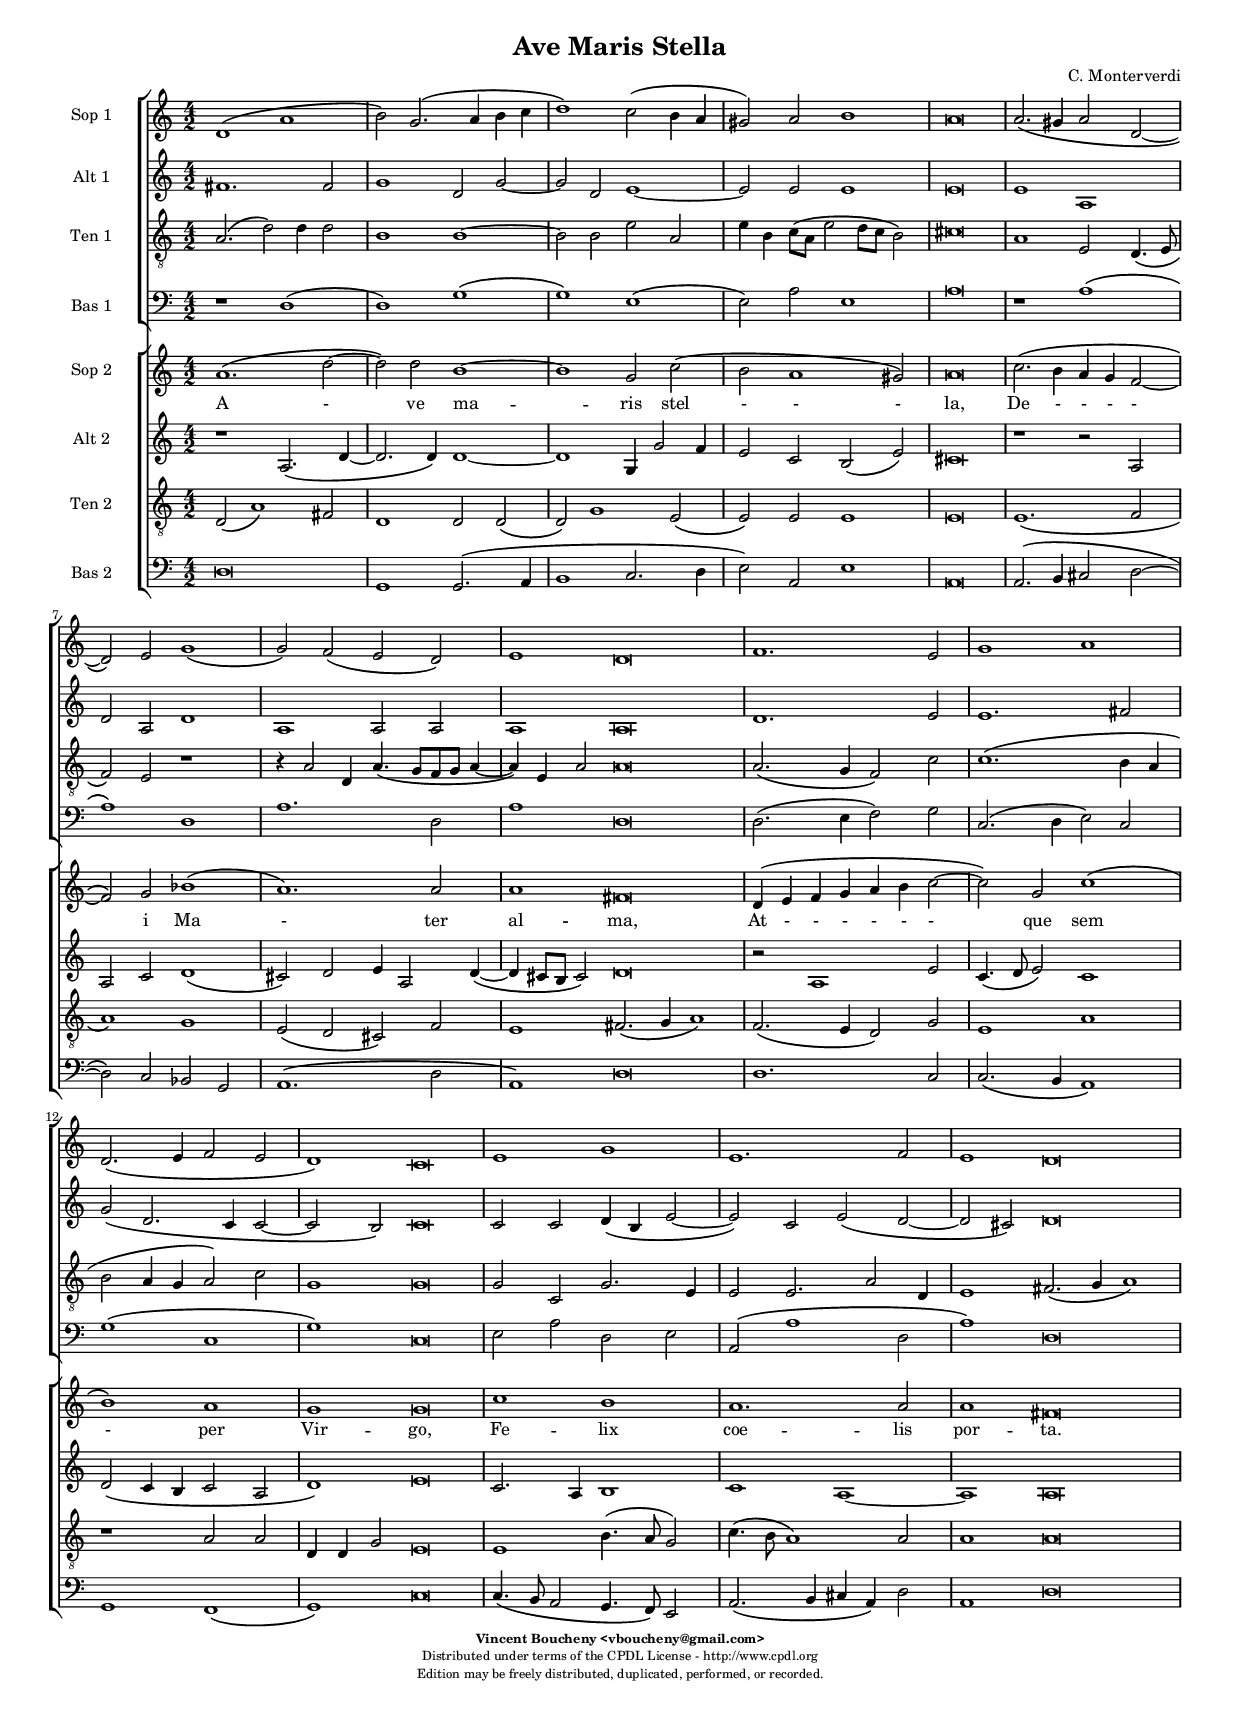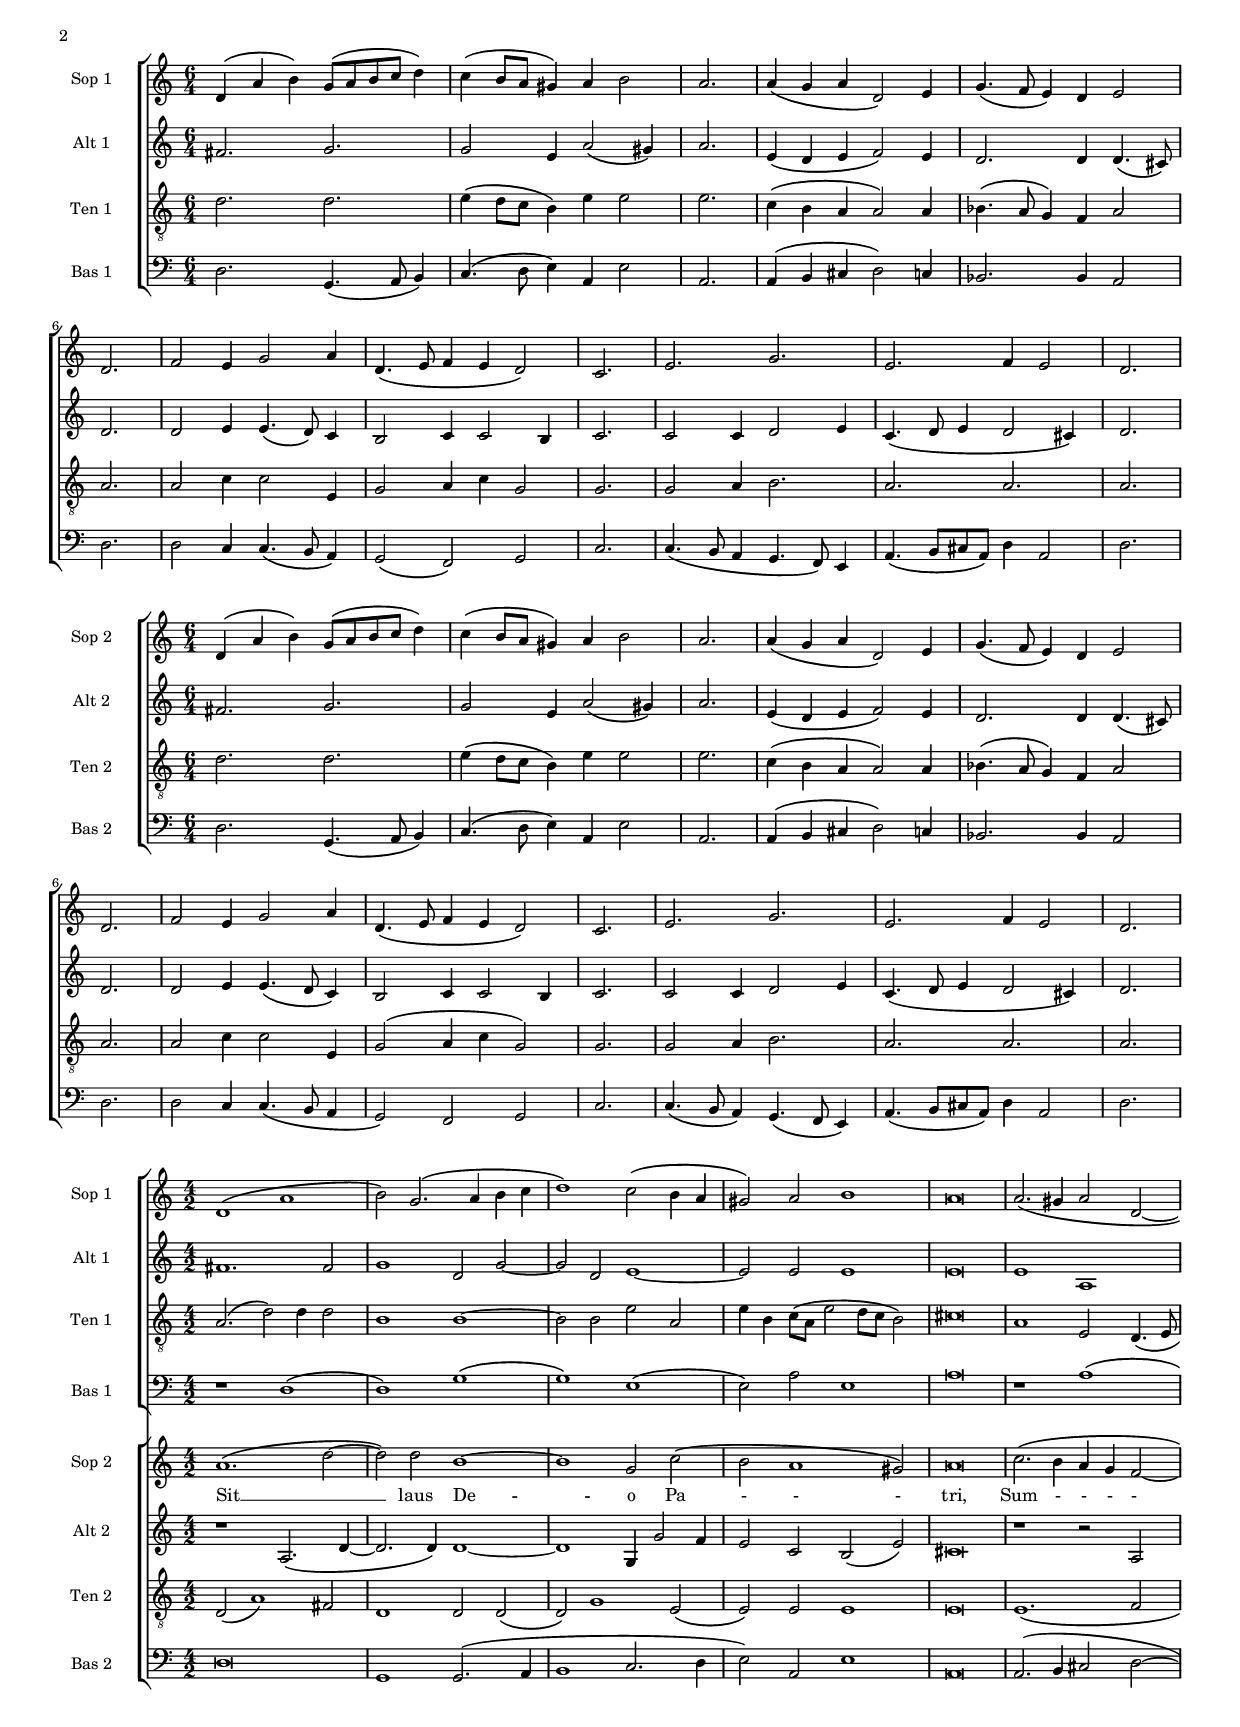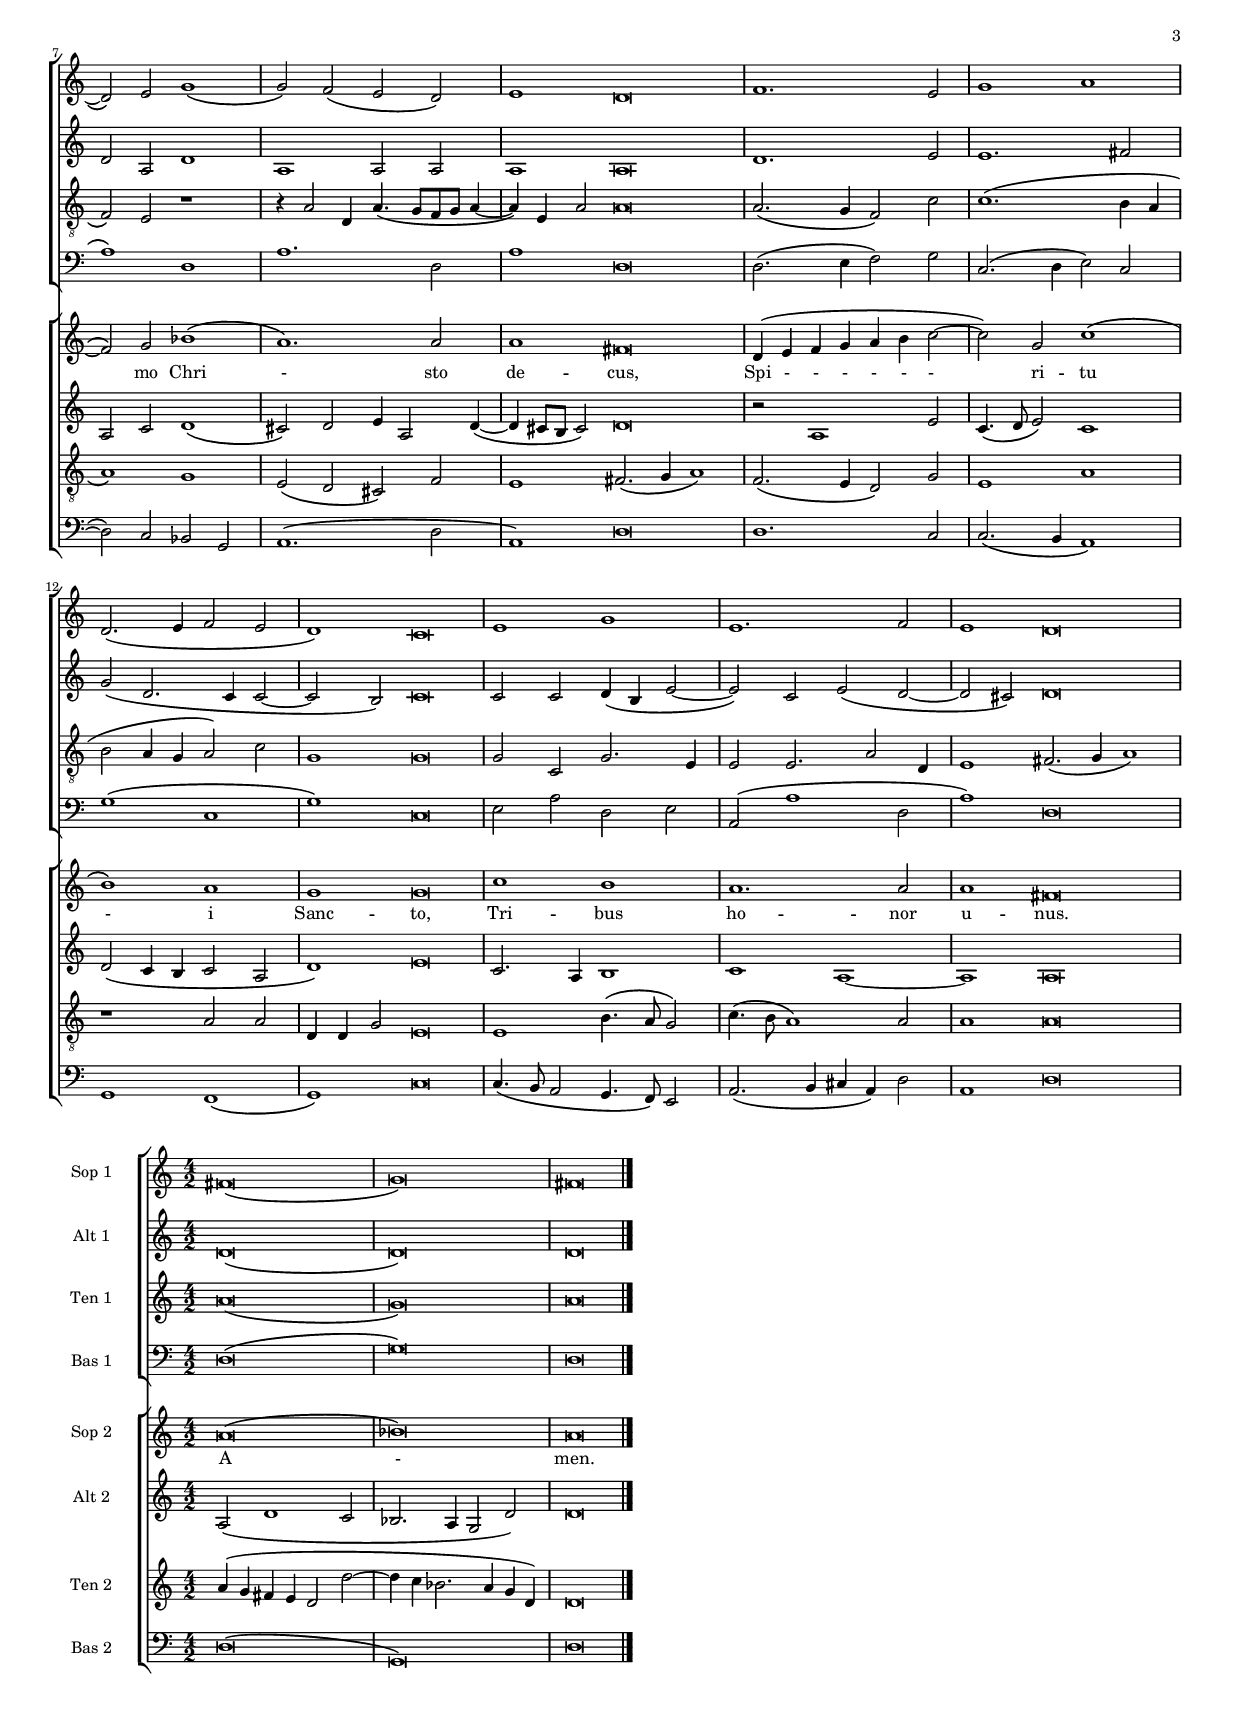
%
% Ave Maris Stella
% (C) CPDL - V0.1
%
#(set-global-staff-size 14)
\paper {
#(set-paper-size "a4")
top-margin = 5\mm
bottom-margin = 10\mm
after-title-space = 5\mm
before-title-space = 0\mm
head-separation = 0\mm
left-margin = 10\mm
right-margin = 10\mm
}
\version "2.10.33"
\header {
title = "Ave Maris Stella"
composer = "C. Monterverdi"
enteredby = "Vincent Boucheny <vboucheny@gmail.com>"
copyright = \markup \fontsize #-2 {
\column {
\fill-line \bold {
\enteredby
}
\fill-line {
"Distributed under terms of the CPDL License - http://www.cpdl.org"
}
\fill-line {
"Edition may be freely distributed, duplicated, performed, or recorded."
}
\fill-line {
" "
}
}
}
}

globalVoice = { \time 4/2 \autoBeamOff }

% SOPRANO

sopraaVoiceVerseA =  \new Voice = "sopraaVoiceVerseA" {
\relative c'' {
\clef treble
\globalVoice

d,1\( a'
b2\) g2.\( a4 b c
d1\) c2\( b4 a
gis2\) a b1
a\breve

a2.\( gis4 a2 d,~
d \) e g1\(
g2\) f\( e d\)

\override Staff.TimeSignature #'stencil = ##f
\time 6/2

e1 d\breve

\override Staff.TimeSignature #'stencil = ##f
\time 4/2

f1. e2
g1 a
d,2.\( e4 f2 e

\override Staff.TimeSignature #'stencil = ##f
\time 6/2

d1\) c\breve

\override Staff.TimeSignature #'stencil = ##f
\time 4/2

e1 g
e1. f2

\override Staff.TimeSignature #'stencil = ##f
\time 6/2

e1 d\breve
}
}

soprabVoiceVerseA =  \new Voice = "soprabVoiceVerseA" {
\relative c'' {
\clef treble
\globalVoice

a1.\( d2~
d\) d b1~
b g2 c2\(
b a1 gis2\)
a\breve

c2.\( b4 a g f2~
f\) g bes1\(
a1.\) a2

\override Staff.TimeSignature #'stencil = ##f
\time 6/2

a1 fis\breve

\override Staff.TimeSignature #'stencil = ##f
\time 4/2

d4\( e f g a b c2~
c\) g c1\(
b\) a

\override Staff.TimeSignature #'stencil = ##f
\time 6/2

g g\breve

\override Staff.TimeSignature #'stencil = ##f
\time 4/2

c1 b
a1. a2

\override Staff.TimeSignature #'stencil = ##f
\time 6/2

a1 fis\breve

}
}

sopraVoiceVerseB = \new Voice = "sopraVoiceVerseB" {
\relative c'' {
\clef treble
\globalVoice

\time 6/4

d,4\( a' b\) g8[\( a b c] d4\)
c\( b8[ a] gis4\) a b2

\override Staff.TimeSignature #'stencil = ##f
\time 3/4

a2.

\override Staff.TimeSignature #'stencil = ##f
\time 6/4

a4\( g a d,2\) e4
g4.\( f8 e4\) d e2

\override Staff.TimeSignature #'stencil = ##f
\time 3/4

d2.

\override Staff.TimeSignature #'stencil = ##f
\time 6/4

f2 e4 g2 a4
d,4.\( e8 f4 e d2\)

\override Staff.TimeSignature #'stencil = ##f
\time 3/4

c2.

\override Staff.TimeSignature #'stencil = ##f
\time 6/4

e2. g
e f4 e2

\override Staff.TimeSignature #'stencil = ##f
\time 3/4

d2.

}
}

sopraaVoiceFinale = \new Voice = "sopraaVoiceFinale" {
\relative c'' {
\clef treble
\globalVoice

fis,\breve\( g\) fis

\bar "|."
}
}

soprabVoiceFinale = \new Voice = "soprabVoiceFinale" {
\relative c'' {
\clef treble
\globalVoice

a\breve\( bes\) a

\bar "|."
}
}

% ALTO

altoaVoiceVerseA =  \new Voice = "altoaVoiceVerseA" {
\relative c'  {
\clef treble
\globalVoice

fis1. fis2
g1 d2 g2~
g d e1~
e2 e e1
e\breve

e1 a,
d2 a d1
a a2 a

\override Staff.TimeSignature #'stencil = ##f
\time 6/2

a1 a\breve

\override Staff.TimeSignature #'stencil = ##f
\time 4/2

d1. e2
e1. fis2
g\( d2. c4 c2~

\override Staff.TimeSignature #'stencil = ##f
\time 6/2

c2 b\) c\breve

\override Staff.TimeSignature #'stencil = ##f
\time 4/2

c2 c d4\( b e2~
e\) c e\( d~

\override Staff.TimeSignature #'stencil = ##f
\time 6/2

d cis\) d\breve
}
}

altobVoiceVerseA =  \new Voice = "altobVoiceVerseA" {
\relative c'' {
\clef treble
\globalVoice

r1 a,2.\( d4~
d2. d4\) d1~
d g,4 g'2 f4
e2 c b\( e\)
cis\breve

r1 r2 a
a c d1\(
cis2\) d e4 a,2 d4~\(

\override Staff.TimeSignature #'stencil = ##f
\time 6/2

d cis8[ b] cis2\) d\breve

\override Staff.TimeSignature #'stencil = ##f
\time 4/2

r2 a1 e'2
c4.\( d8 e2\) c1
d2\( c4 b c2 a

\override Staff.TimeSignature #'stencil = ##f
\time 6/2

d1\) e\breve

\override Staff.TimeSignature #'stencil = ##f
\time 4/2

c2. a4 b1
c1 a~

\override Staff.TimeSignature #'stencil = ##f
\time 6/2

a a\breve
}
}

altoVoiceVerseB = \new Voice = "altoVoiceVerseB" {
\relative c'' {
\clef treble
\globalVoice

\time 6/4

fis,2. g
g2 e4 a2\( gis4\)

\override Staff.TimeSignature #'stencil = ##f
\time 3/4

a2.

\override Staff.TimeSignature #'stencil = ##f
\time 6/4

e4\( d e f2\) e4
d2. d4 d4.\( cis8\)

\override Staff.TimeSignature #'stencil = ##f
\time 3/4

d2.

\override Staff.TimeSignature #'stencil = ##f
\time 6/4

d2 e4 e4.\( d8\) c4
b2 c4 c2 b4

\override Staff.TimeSignature #'stencil = ##f
\time 3/4

c2.

\override Staff.TimeSignature #'stencil = ##f
\time 6/4

c2 c4 d2 e4
c4.\( d8 e4 d2 cis4\)

\override Staff.TimeSignature #'stencil = ##f
\time 3/4

d2.
}
}

altoVoiceVerseC = \new Voice = "altoVoiceVerseC" {
\relative c'' {
\clef treble
\globalVoice

\time 6/4

fis,2. g
g2 e4 a2\( gis4\)

\override Staff.TimeSignature #'stencil = ##f
\time 3/4

a2.

\override Staff.TimeSignature #'stencil = ##f
\time 6/4

e4\( d e f2\) e4
d2. d4 d4.\( cis8\)

\override Staff.TimeSignature #'stencil = ##f
\time 3/4

d2.

\override Staff.TimeSignature #'stencil = ##f
\time 6/4

d2 e4 e4.\( d8 c4\)
b2 c4 c2 b4

\override Staff.TimeSignature #'stencil = ##f
\time 3/4

c2.

\override Staff.TimeSignature #'stencil = ##f
\time 6/4

c2 c4 d2 e4
c4.\( d8 e4 d2 cis4\)

\override Staff.TimeSignature #'stencil = ##f
\time 3/4

d2.
}
}

altoaVoiceFinale = \new Voice = "altoaVoiceFinale" {
\relative c'' {
\clef treble
\globalVoice

d,\breve\( d\) d

\bar "|."
}
}

altobVoiceFinale = \new Voice = "altobVoiceFinale" {
\relative c'' {
\clef treble
\globalVoice

a,2\( d1 c2
bes2. a4 g2 d'\)
d\breve

\bar "|."
}
}

% TENOR

tenoraVoiceVerseA =  \new Voice = "tenoraVoiceVerseA" {
\relative c' {
\clef "G_8"
\globalVoice

\time 6/4

a2.\( d2\) d4 d2
b1 b~
b2 b e a,
e'4 b c8\([ a] e'2 d8[ c] b2\)
cis\breve

a1 e2 d4.\( e8
f2\) e r1
r4 a2 d,4 a'4.\( g8[ f g] a4~

\override Staff.TimeSignature #'stencil = ##f
\time 6/2

a\) e a2 a\breve

\override Staff.TimeSignature #'stencil = ##f
\time 4/2

a2.\( g4 f2\) c'
c1.\( b4 a
b2 a4 g a2\) c

\override Staff.TimeSignature #'stencil = ##f
\time 6/2

g1 g\breve

\override Staff.TimeSignature #'stencil = ##f
\time 4/2

g2 c, g'2. e4
e2 e2. a2 d,4

\override Staff.TimeSignature #'stencil = ##f
\time 18/2

e1 fis2.\( g4 a1\)

}
}

tenorbVoiceVerseA =  \new Voice = "tenorbVoiceVerseA" {
\relative c' {
\clef "G_8"
\globalVoice

d,2\( a'1\) fis2
d1 d2 d\(
d\) g1 e2\(
e\) e e1
e\breve

e1.\( f2
a1\) g
e2\( d cis\) f

\override Staff.TimeSignature #'stencil = ##f
\time 6/2

e1 fis2.\( g4 a1\)

\override Staff.TimeSignature #'stencil = ##f
\time 4/2

f2.\( e4 d2\) g
e1 a
r a2 a

\override Staff.TimeSignature #'stencil = ##f
\time 6/4

d,4 d g2 e\breve

\override Staff.TimeSignature #'stencil = ##f
\time 4/2

e1 b'4.\( a8 g2\)
c4.\( b8 a1\) a2

\override Staff.TimeSignature #'stencil = ##f
\time 6/2

a1 a\breve

\time 6/4
}
}

tenorVoiceVerseB = \new Voice = "tenorVoiceVerseB" {
\relative c' {
\clef "G_8"
\globalVoice

\time 6/4

d2. d
e4\( d8[ c] b4\) e e2

\override Staff.TimeSignature #'stencil = ##f
\time 3/4

e2.

\override Staff.TimeSignature #'stencil = ##f
\time 6/4

c4\( b a a2\) a4
bes4.\( a8 g4\) f a2

\override Staff.TimeSignature #'stencil = ##f
\time 3/4

a2.

\override Staff.TimeSignature #'stencil = ##f
\time 6/4

a2 c4 c2 e,4
g2 a4 c g2

\override Staff.TimeSignature #'stencil = ##f
\time 3/4

g2.

\override Staff.TimeSignature #'stencil = ##f
\time 6/4

g2 a4 b2.
a a

\override Staff.TimeSignature #'stencil = ##f
\time 3/4

a
}
}

tenorVoiceVerseC = \new Voice = "tenorVoiceVerseC" {
\relative c' {
\clef "G_8"
\globalVoice

\time 6/4

d2. d
e4\( d8[ c] b4\) e e2

\override Staff.TimeSignature #'stencil = ##f
\time 3/4

e2.

\override Staff.TimeSignature #'stencil = ##f
\time 6/4

c4\( b a a2\) a4
bes4.\( a8 g4\) f a2

\override Staff.TimeSignature #'stencil = ##f
\time 3/4

a2.

\override Staff.TimeSignature #'stencil = ##f
\time 6/4

a2 c4 c2 e,4
g2\( a4 c g2\)

\override Staff.TimeSignature #'stencil = ##f
\time 3/4

g2.

\override Staff.TimeSignature #'stencil = ##f
\time 6/4

g2 a4 b2.
a a

\override Staff.TimeSignature #'stencil = ##f
\time 3/4

a
}
}

tenoraVoiceFinale = \new Voice = "tenoraVoiceFinale" {
\relative c' {
\clef treble
\globalVoice

a'\breve\( g\) a

\bar "|."
}
}

tenorbVoiceFinale = \new Voice = "tenorbVoiceFinale" {
\relative c' {
\clef treble
\globalVoice

a'4\(g fis e d2 d'~
d4 c bes2. a4 g d\)
d\breve

\bar "|."
}
}

% BASS

bassaVoiceVerseA =  \new Voice = "bassaVoiceVerseA" {
\relative c {
\clef "bass"
\globalVoice

r1 d\(
d\) g\(
g\) e\(
e2\) a e1
a\breve

r1 a\(
a\) d,
a'1. d,2

\override Staff.TimeSignature #'stencil = ##f
\time 6/2

a'1 d,\breve

\override Staff.TimeSignature #'stencil = ##f
\time 4/2

d2.\( e4 f2\) g
c,2.\( d4 e2\) c
g'1\( c,

\override Staff.TimeSignature #'stencil = ##f
\time 6/2

g'\) c,\breve

\override Staff.TimeSignature #'stencil = ##f
\time 4/2

e2 a d, e
a,\( a'1 d,2

\override Staff.TimeSignature #'stencil = ##f
\time 6/2

a'1\) d,\breve

\time 6/4

}
}

bassbVoiceVerseA =  \new Voice = "bassbVoiceVerseA" {
\relative c {
\clef "bass"
\globalVoice

d\breve
g,1 g2.\( a4
b1 c2. d4
e2\) a,2 e'1
a,\breve

a2.\( b4 cis2 d2~
d\) c bes g
a1.\( d2

\override Staff.TimeSignature #'stencil = ##f
\time 6/2

a1\) d\breve

\override Staff.TimeSignature #'stencil = ##f
\time 4/2

d1. c2
c2.\( b4 a1\)
g f\(

\override Staff.TimeSignature #'stencil = ##f
\time 6/2

g\) c\breve

\override Staff.TimeSignature #'stencil = ##f
\time 4/2

c4.\( b8 a2 g4. f8\) e2
a2.\( b4 cis a\) d2

\override Staff.TimeSignature #'stencil = ##f
\time 6/2

a1 d\breve

\time 6/4
}
}

bassVoiceVerseB = \new Voice = "bassVoiceVerseB" {
\relative c' {
\clef "bass"
\globalVoice

\time 6/4

d,2. g,4.\( a8 b4\)
c4.\( d8 e4\) a, e'2

\override Staff.TimeSignature #'stencil = ##f
\time 3/4

a,2.

\override Staff.TimeSignature #'stencil = ##f
\time 6/4

a4\( b cis d2\) c4
bes2. bes4 a2

\override Staff.TimeSignature #'stencil = ##f
\time 3/4

d2.

\override Staff.TimeSignature #'stencil = ##f
\time 6/4

d2 c4 c4.\( b8 a4\)
g2\( f\) g

\override Staff.TimeSignature #'stencil = ##f
\time 3/4

c2.

\override Staff.TimeSignature #'stencil = ##f
\time 6/4

c4.\( b8 a4 g4. f8\) e4
a4.\( b8[ cis a]\) d4 a2

\override Staff.TimeSignature #'stencil = ##f
\time 3/4

d2.

}
}

bassVoiceVerseC = \new Voice = "bassVoiceVerseC" {
\relative c' {
\clef "bass"
\globalVoice

\time 6/4

d,2. g,4.\( a8 b4\)
c4.\( d8 e4\) a, e'2

\override Staff.TimeSignature #'stencil = ##f
\time 3/4

a,2.

\override Staff.TimeSignature #'stencil = ##f
\time 6/4

a4\( b cis d2\) c4
bes2. bes4 a2

\override Staff.TimeSignature #'stencil = ##f
\time 3/4

d2.

\override Staff.TimeSignature #'stencil = ##f
\time 6/4

d2 c4 c4.\( b8 a4
g2\) f g

\override Staff.TimeSignature #'stencil = ##f
\time 3/4

c2.

\override Staff.TimeSignature #'stencil = ##f
\time 6/4

c4.\( b8 a4\) g4.\( f8 e4\)
a4.\( b8[ cis a]\) d4 a2

\override Staff.TimeSignature #'stencil = ##f
\time 3/4

d2.
}
}

bassaVoiceFinale = \new Voice = "bassaVoiceFinale" {
\relative c' {
\clef "bass"
\globalVoice

d,\breve\( g\) d

\bar "|."
}
}

bassbVoiceFinale = \new Voice = "bassbVoiceFinale" {
\relative c' {
\clef "bass"
\globalVoice

d,\breve\( g,\) d'

\bar "|."
}
}

%
% STAFFS
%

% VERSE 1

sopraaStaffVerseA = \new Staff = "sopraaStaffVerseA" {
\set Staff.midiInstrument = #"recorder"
\set Staff.instrumentName = #"Sop 1"
<<
\sopraaVoiceVerseA
>>
}

soprabStaffVerseA = \new Staff = "soprabStaffVerseA" {
\set Staff.midiInstrument = #"acoustic grand"
\set Staff.instrumentName = #"Sop 2"
<<
\soprabVoiceVerseA
>>
}

altoaStaffVerseA = \new Staff = "altoaStaffVerseA" {
\set Staff.midiInstrument = #"recorder"
\set Staff.instrumentName = #"Alt 1"
<<
\altoaVoiceVerseA
>>
}

altobStaffVerseA = \new Staff = "altobStaffVerseA" {
\set Staff.midiInstrument = #"recorder"
\set Staff.instrumentName = #"Alt 2"
<<
\altobVoiceVerseA
>>
}

tenoraStaffVerseA = \new Staff = "tenoraStaffVerseA" {
\set Staff.midiInstrument = #"recorder"
\set Staff.instrumentName = #"Ten 1"
<<
\tenoraVoiceVerseA
>>
}

tenorbStaffVerseA = \new Staff = "tenorbStaffVerseA" {
\set Staff.midiInstrument = #"recorder"
\set Staff.instrumentName = #"Ten 2"
<<
\tenorbVoiceVerseA
>>
}

bassaStaffVerseA = \new Staff = "bassaStaffVerseA" {
\set Staff.midiInstrument = #"recorder"
\set Staff.instrumentName = #"Bas 1"
<<
\bassaVoiceVerseA
>>
}

bassbStaffVerseA = \new Staff = "bassbStaffVerseA" {
\set Staff.midiInstrument = #"recorder"
\set Staff.instrumentName = #"Bas 2"
<<
\bassbVoiceVerseA
>>
}

% VERSE 2

sopraStaffVerseB = \new Staff = "sopraStaffVerseB" {
\set Staff.midiInstrument = #"recorder"
\set Staff.instrumentName = #"Sop 1"
<<
\sopraVoiceVerseB
>>
}

altoStaffVerseB = \new Staff = "altoStaffVerseB" {
\set Staff.midiInstrument = #"recorder"
\set Staff.instrumentName = #"Alt 1"
<<
\altoVoiceVerseB
>>
}

tenorStaffVerseB = \new Staff = "tenorStaffVerseB" {
\set Staff.midiInstrument = #"recorder"
\set Staff.instrumentName = #"Ten 1"
<<
\tenorVoiceVerseB
>>
}

bassStaffVerseB = \new Staff = "bassStaffVerseB" {
\set Staff.midiInstrument = #"recorder"
\set Staff.instrumentName = #"Bas 1"
<<
\bassVoiceVerseB
>>
}

% VERSE 3

sopraStaffVerseC = \new Staff = "sopraStaffVerseC" {
\set Staff.midiInstrument = #"recorder"
\set Staff.instrumentName = #"Sop 2"
<<
\sopraVoiceVerseB
>>
}

altoStaffVerseC = \new Staff = "altoStaffVerseC" {
\set Staff.midiInstrument = #"recorder"
\set Staff.instrumentName = #"Alt 2"
<<
\altoVoiceVerseC
>>
}

tenorStaffVerseC = \new Staff = "tenorStaffVerseC" {
\set Staff.midiInstrument = #"recorder"
\set Staff.instrumentName = #"Ten 2"
<<
\tenorVoiceVerseC
>>
}

bassStaffVerseC = \new Staff = "bassStaffVerseC" {
\set Staff.midiInstrument = #"recorder"
\set Staff.instrumentName = #"Bas 2"
<<
\bassVoiceVerseC
>>
}

% VERSE 4

sopraaStaffVerseD = \new Staff = "sopraaStaffVerseD" {
\set Staff.midiInstrument = #"recorder"
\set Staff.instrumentName = #"Sop 1"
<<
\sopraaVoiceVerseA
>>
}

soprabStaffVerseD = \new Staff = "soprabStaffVerseD" {
\set Staff.midiInstrument = #"acoustic grand"
\set Staff.instrumentName = #"Sop 2"
<<
\soprabVoiceVerseA
>>
}

altoaStaffVerseD = \new Staff = "altoaStaffVerseD" {
\set Staff.midiInstrument = #"recorder"
\set Staff.instrumentName = #"Alt 1"
<<
\altoaVoiceVerseA
>>
}

altobStaffVerseD = \new Staff = "altobStaffVerseD" {
\set Staff.midiInstrument = #"recorder"
\set Staff.instrumentName = #"Alt 2"
<<
\altobVoiceVerseA
>>
}

tenoraStaffVerseD = \new Staff = "tenoraStaffVerseD" {
\set Staff.midiInstrument = #"recorder"
\set Staff.instrumentName = #"Ten 1"
<<
\tenoraVoiceVerseA
>>
}

tenorbStaffVerseD = \new Staff = "tenorbStaffVerseD" {
\set Staff.midiInstrument = #"recorder"
\set Staff.instrumentName = #"Ten 2"
<<
\tenorbVoiceVerseA
>>
}

bassaStaffVerseD = \new Staff = "bassaStaffVerseD" {
\set Staff.midiInstrument = #"recorder"
\set Staff.instrumentName = #"Bas 1"
<<
\bassaVoiceVerseA
>>
}

bassbStaffVerseD = \new Staff = "bassbStaffVerseD" {
\set Staff.midiInstrument = #"recorder"
\set Staff.instrumentName = #"Bas 2"
<<
\bassbVoiceVerseA
>>
}

% Finale

sopraaStaffFinale = \new Staff = "sopraaStaffFinale" {
\set Staff.midiInstrument = #"recorder"
\set Staff.instrumentName = #"Sop 1"
<<
\sopraaVoiceFinale
>>
}

soprabStaffFinale = \new Staff = "soprabStaffFinale" {
\set Staff.midiInstrument = #"acoustic grand"
\set Staff.instrumentName = #"Sop 2"
<<
\soprabVoiceFinale
>>
}

altoaStaffFinale = \new Staff = "altoaStaffFinale" {
\set Staff.midiInstrument = #"recorder"
\set Staff.instrumentName = #"Alt 1"
<<
\altoaVoiceFinale
>>
}

altobStaffFinale = \new Staff = "altobStaffFinale" {
\set Staff.midiInstrument = #"recorder"
\set Staff.instrumentName = #"Alt 2"
<<
\altobVoiceFinale
>>
}

tenoraStaffFinale = \new Staff = "tenoraStaffFinale" {
\set Staff.midiInstrument = #"recorder"
\set Staff.instrumentName = #"Ten 1"
<<
\tenoraVoiceFinale
>>
}

tenorbStaffFinale = \new Staff = "tenorbStaffFinale" {
\set Staff.midiInstrument = #"recorder"
\set Staff.instrumentName = #"Ten 2"
<<
\tenorbVoiceFinale
>>
}

bassaStaffFinale = \new Staff = "bassaStaffFinale" {
\set Staff.midiInstrument = #"recorder"
\set Staff.instrumentName = #"Bas 1"
<<
\bassaVoiceFinale
>>
}

bassbStaffFinale = \new Staff = "bassbStaffFinale" {
\set Staff.midiInstrument = #"recorder"
\set Staff.instrumentName = #"Bas 2"
<<
\bassbVoiceFinale
>>
}

%
% Lyrics
%


% SOPRANO

sopraaWords = \lyricmode {
A - -
ve __ _ _ _
_ ma - -
- ris stel --
la,

De - -
- i Ma
- ter __ _ _
al -- ma,

At -- que
sem -- per
Vir - - -
- go,

Fe -- lix
coe -- li
por -- ta.

Su - - mens__ _
il - - lud A --
ve
Ga - - - bri --
e - - lis o --
re,
}

soprabWords = \lyricmode {
A -
ve ma --
ris stel
- - -
la,

De - - -
- i Ma
- ter
al -- ma,

At - - - - - -
que sem
- per
Vir -- go,

Fe -- lix
coe -- lis
por -- ta.
}

sopraWordsVerseB = \lyricmode {
Su - - mens __ _
il - - lud A --
ve

Ga - - - bri --
e - - lis o --
re,

Fun -- da nos in pa - - - -
ce,

Mu -- tans
E -- vae no --
men.
}

sopraWordsVerseC = \lyricmode {
Sol - - ve __ _
vin - - cla re --
is,

Pro - - - fer
lu - - men cae --
cis:

Ma -- la no -- stra
pel - - - -
le,

Bo -- na
cunc -- ta po --
sce.
}

sopraaWordsVerseD = \lyricmode {
Sit __ _
_ laus __ _ _ _
_ De - -
- o Pa --
tri,

Sum - - -
mo Chri
- sto __ _ _
de -- cus,

Spi -- ri --
tu -- i
Sanc - - -
- to,

Tri -- bus
ho -- nor
u -- nus.
}

soprabWordsVerseD = \lyricmode {
Sit __ _
laus De --
o Pa
- - -
tri,

Sum - - -
- mo Chri
- sto
de -- cus,

Spi - - - - -
- ri --
tu - i
Sanc --
to,

Tri -- bus
ho -- nor
u -- nus.
}

% ALTO

altoaWords = \lyricmode {
A --
ve
ma --
ris stel --
la, ma --
ris stel --
la,

De -- i
Ma -- ter al --
ma, Ma -- ter
al -- ma,

At -- que
sem -- per
Vir - - -
- go,

Fe -- lix coe - -
li por -
- ta.
}

altobWords = \lyricmode {
A -
ve ma
ris, a -- ve
ma -- ris stel -
la,

De
- i Ma
- ter al -- ma, al
- - ma,

At -- que
sem - - per
Vir - - - -
- go,

Fe -- lix coe --
lis por
ta,
}

altoWordsVerseB = \lyricmode {
Su -- mens
il -- lud a -
ve

Ga - - - bri --
e -- lis o -
re,

Fun -- da nos __ _ in
pa -- ce, in pa --
ce,

Mu -- tans E -- vae
no - - - -
men.
}

altoWordsVerseC = \lyricmode {
Sol -- ve
vin -- cla re -
is,

Pro - - - fer
lu -- men cae -
cis:

Ma -- la no - -
stra in pel -
le,

Bo -- na cunc -- ta
po - - - -
sce.
}

altoaWordsVerseD = \lyricmode {
Sit laus
De -- o,
sit __
laus De --
o Pa --
tri,

Sum -- mo
Chri -- sto de --
cus, Chri -- sto
de -- cus,

Spi -- ri --
tu -- i
Sanc - - -
- to,

Tri -- bus ho -
- nor u -
- nus.
}

altobWordsVerseD = \lyricmode {
Sit __
_ laus De --
o, sit laus
De -- o Pa -
tri,

Sum
- mo Chri --
sto de -- cus, de -
- - cus,

Spi -- ri --
tu - - i
Sanc - - - -
- to,

Tri -- bus ho
nor u
nus.
}

% TENOR

tenoraWords = \lyricmode {
A - ve ma --
ris stel
la, a -- ve
ma -- ris stel - - -
la,

De -- i Ma -
- ter,
De -- i Ma -
- ter al -- ma,

At - - que
sem - -
- - - - per
Vir -- go,

Fe -- lix coe -- li
por -- ta, coe -- li
por -- ta. __ _ _

}

tenorbWords = \lyricmode {
A - ve
ma -- ris, a
- ve ma
- ris stel
la,

De -
- i
Ma - - ter
al ma, __ _ _

At - - que
sem -- per
at -- que
sem -- per Vir -- go,

Fe -- lix __ _ _
coe - - li
por -- ta.
}

tenorWordsVerseB = \lyricmode {
Su -- mens
il - - lud A --
ve

Ga - - - bri --
e - - lis o --
re,

Fun -- da nos in
pa -- ce, in pa --
ce,

Mu -- tans E -- vae
no --
men.
}

tenorWordsVerseC = \lyricmode {
Sol -- ve
vin - - cla re --
is,

Pro - - - fer
lu - - men cae --
cis:

Ma -- la no -- stra
pel - - -
le,

Bo -- na cunc --
ta po --
sce.
}

tenoraWordsVerseD = \lyricmode {
Sit __ _ laus De --
o Pa --
tri, sit laus
De -- o Pa - - -
tri,

Sum -- mo Chri -
- sto,
sum -- mo Chri -
- sto de -- cus,

Spi - - ri --
tu - -
- - - - i
Sanc -- to,

Tri -- bus ho -- nor
u -- nus, ho -- nor
u -- nus. __ _ _
}

tenorbWordsVerseD = \lyricmode {
Sit __ _ laus
De -- o, sit __
_ laus De
- o Pa --
tri,

Sum -- mo
Chri -- sto
de - - cus,
de -- cus, __ _ _

Spi -- ri -- tu -- i
Sanc -- to.
Spi -- ri --
tu -- i Sanc -- to,

Tri -- bus __ _ _
ho - - nor
u -- nus.
}

% BASS

bassaWords = \lyricmode {
A -
ve __ _
ma -
ris stel --
la,

De
- i
Ma -- ter
al -- ma,

At - - que
sem - - per
Vir -
- go,

Fe -- lix coe -- li
por - -
- ta.
}

bassbWords = \lyricmode {
A
ve ma -
- - -
- ris stel --
la,

De - -
- i Ma -- ter
al -
- ma,

At -- que
sem - -
per Vir
- go,

Fe - - - - lix
coe - - - li
por -- ta.
}

bassWordsVerseB = \lyricmode {
Su -- mens __ _ _
il - - lud A --
ve

Ga - - - bri --
e -- lis o --
re,

Fun -- da nos __ _ _
in __ _ pa --
ce,

Mu - - - - tans
E - vae no --
men.
}

bassWordsVerseC = \lyricmode {
Sol -- ve __ _ _
vin - - cla re --
is,

Pro - - - fer
lu -- men cae --
cis:

Ma -- la no - -
- stra pel --
le,

Bo - - na __ _ _
cunc - ta po --
sce.
}

bassaWordsVerseD = \lyricmode {
Sit __ _
laus __ _
De
- o Pa --
tri,

Sum
- mo
Chri -- sto
de -- cus,

Spi - - ri --
tu - - i
Sanc -
- to,

Tri -- bus ho -
nor u -
- nus.
}

bassbWordsVerseD = \lyricmode {
Sit
laus De -
- - -
- o Pa --
tri,

Sum - -
- mo Chri -- sto
de -
- cus,

Spi -- ri --
tu - -
i Sanc
- to,

Tri - - - - bus
ho - - - nor
u -- nus.
}


% FINALE

AveFinale = \lyricmode {
A - men.
}

AveBFinale = \lyricmode {
A - - - - - - men.
}

AveCFinale = \lyricmode{
A - - - - - - - - - - men.
}

\score {
<<
\new ChoirStaff <<
\sopraaStaffVerseA
\altoaStaffVerseA
\tenoraStaffVerseA
\bassaStaffVerseA
>>
\new ChoirStaff <<
\soprabStaffVerseA
\new Lyrics \lyricsto "soprabVoiceVerseA" { \soprabWords }
\altobStaffVerseA
\tenorbStaffVerseA
\bassbStaffVerseA
>>
>>
}

\score {
<<
\new ChoirStaff <<
\sopraStaffVerseB
\altoStaffVerseB
\tenorStaffVerseB
\bassStaffVerseB
>>
>>
}

\score {
<<
\new ChoirStaff <<
\sopraStaffVerseC
\altoStaffVerseC
\tenorStaffVerseC
\bassStaffVerseC
>>
>>
}


\score {
<<
\new ChoirStaff <<
\sopraaStaffVerseD
\altoaStaffVerseD
\tenoraStaffVerseD
\bassaStaffVerseD
>>
\new ChoirStaff <<
\soprabStaffVerseD
\new Lyrics \lyricsto "soprabVoiceVerseA" { \soprabWordsVerseD }
\altobStaffVerseD
\tenorbStaffVerseD
\bassbStaffVerseD
>>
>>
\layout { }
\midi {
\context {
\Score
tempoWholesPerMinute = #(ly:make-moment 65 2)
}
}
}

\score {
<<
\new ChoirStaff <<
\sopraaStaffFinale
\altoaStaffFinale
\tenoraStaffFinale
\bassaStaffFinale
>>
\new ChoirStaff <<
\soprabStaffFinale
\new Lyrics \lyricsto "soprabVoiceFinale" { \AveFinale }
\altobStaffFinale
\tenorbStaffFinale
\bassbStaffFinale
>>
>>
\layout { }
\midi {
\context {
\Score
tempoWholesPerMinute = #(ly:make-moment 65 2)
}
}
}
